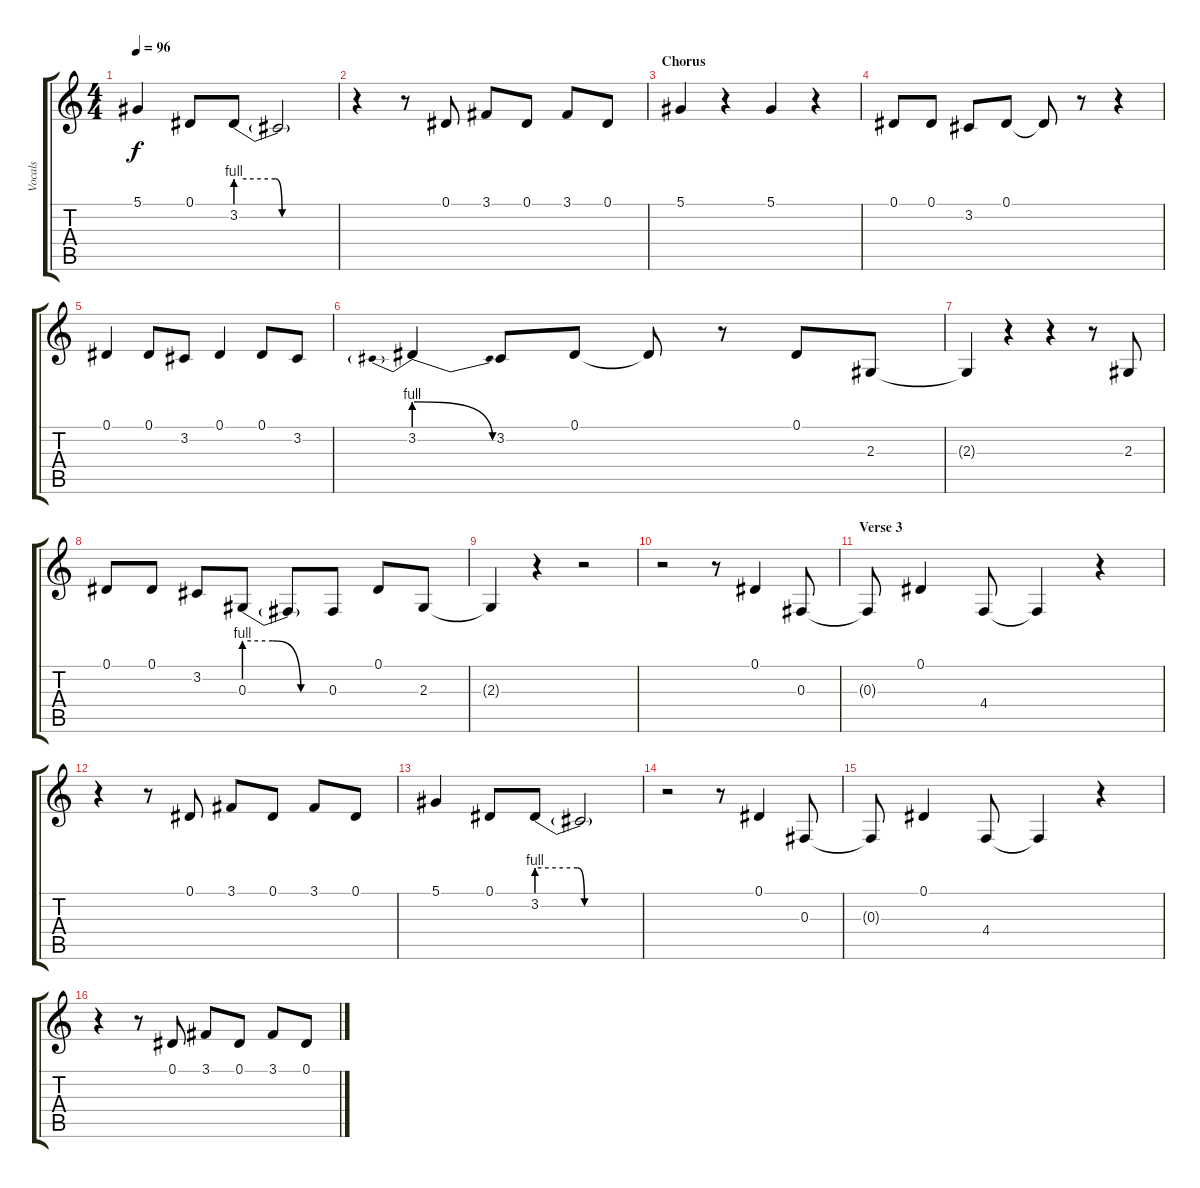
\track ("Vocals" "Vocals") {instrument lead2sawtooth}
\staff {score tabs}
\tuning (Eb4 Bb3 Gb3 Db3 Ab2 Db2) {hide}
\ts (4 4)
\tempo 96
\clef g2
\ks c
5.1.4{dy f} 0.1.8 3.2{be (custom 0 4 23 4 27 0 60 0)}.8 3.2{t}.2 |
r.4 r.8 0.1.8 3.1.8 0.1.8 3.1.8 0.1.8 |
\section ("" "Chorus")
5.1.4 r.4 5.1.4 r.4 |
0.1.8 0.1.8 3.2.8 0.1.8 0.1{t}.8 r.8 r.4 |
0.1.4 0.1.8 3.2.8 0.1.4 0.1.8 3.2.8 |
3.2{be (prebendrelease 0 4 60 0)}.4 3.2.8 0.1.8 0.1{t}.8 r.8 0.1.8 2.3.8 |
2.3{t}.4 r.4 r.4 r.8 2.3.8 |
0.1.8 0.1.8 3.2.8 0.3{be (custom 0 4 20 4 40 0 60 0)}.8 0.3{t}.8 0.3.8 0.1.8 2.3.8 |
2.3{t}.4 r.4 r.2 |
r.2 r.8 0.1.4 0.3.8 |
\section ("" "Verse 3")
0.3{t}.8 0.1.4 4.4.8 4.4{t}.4 r.4 |
r.4 r.8 0.1.8 3.1.8 0.1.8 3.1.8 0.1.8 |
5.1.4 0.1.8 3.2{be (custom 0 4 23 4 27 0 60 0)}.8 3.2{t}.2 |
r.2 r.8 0.1.4 0.3.8 |
0.3{t}.8 0.1.4 4.4.8 4.4{t}.4 r.4 |
r.4 r.8 0.1.8 3.1.8 0.1.8 3.1.8 0.1.8
